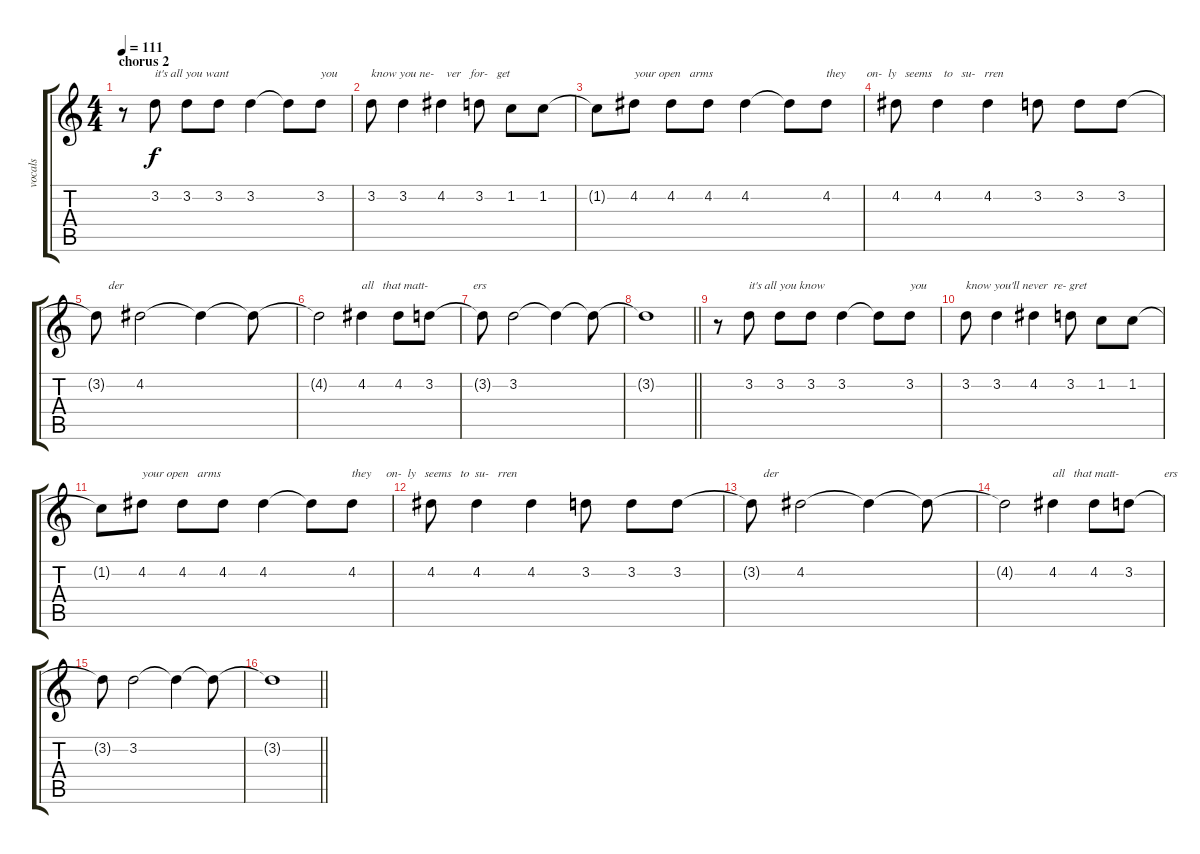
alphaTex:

\track ("vocals" "vocals") {instrument overdrivenguitar}
\staff {score tabs}
\tuning (E4 B3 G3 D3 A2 E2) {hide}
\ts (4 4)
\section ("" "chorus 2")
\tempo 111
\clef g2
\ks c
r.8{dy f volume 16} 3.2.8{txt "it's all you want"} 3.2.8 3.2.8 3.2.4 3.2{t}.8 3.2.8{txt "you"} |
3.2.8{txt "know you ne-    ver   for-   get"} 3.2.4 4.2.4 3.2.8 1.2.8 1.2.8 |
1.2{t}.8 4.2.8{txt "your open   arms"} 4.2.8 4.2.8 4.2.4 4.2{t}.8 4.2.8{txt "they       on-  ly   seems    to   su-   rren"} |
4.2.8 4.2.4 4.2.4 3.2.8 3.2.8 3.2.8 |
3.2{t}.8{txt "    der"} 4.2.2 4.2{t}.4 4.2{t}.8 |
4.2{t}.2 4.2.4{txt "all   that matt-               ers"} 4.2.8 3.2.8 |
3.2{t}.8 3.2.2 3.2{t}.4 3.2{t}.8 |
\barLineRight lightlight
3.2{t}.1 |
r.8 3.2.8{txt "it's all you know"} 3.2.8 3.2.8 3.2.4 3.2{t}.8 3.2.8{txt "you    "} |
3.2.8{txt "know you'll never  re- gret"} 3.2.4 4.2.4 3.2.8 1.2.8 1.2.8 |
1.2{t}.8 4.2.8{txt "your open   arms"} 4.2.8 4.2.8 4.2.4 4.2{t}.8 4.2.8{txt "they     on-  ly   seems   to  su-   rren"} |
4.2.8 4.2.4 4.2.4 3.2.8 3.2.8 3.2.8 |
3.2{t}.8{txt "    der"} 4.2.2 4.2{t}.4 4.2{t}.8 |
4.2{t}.2 4.2.4{txt "all   that matt-               ers"} 4.2.8 3.2.8 |
3.2{t}.8 3.2.2 3.2{t}.4 3.2{t}.8 |
\barLineRight lightlight
3.2{t}.1
